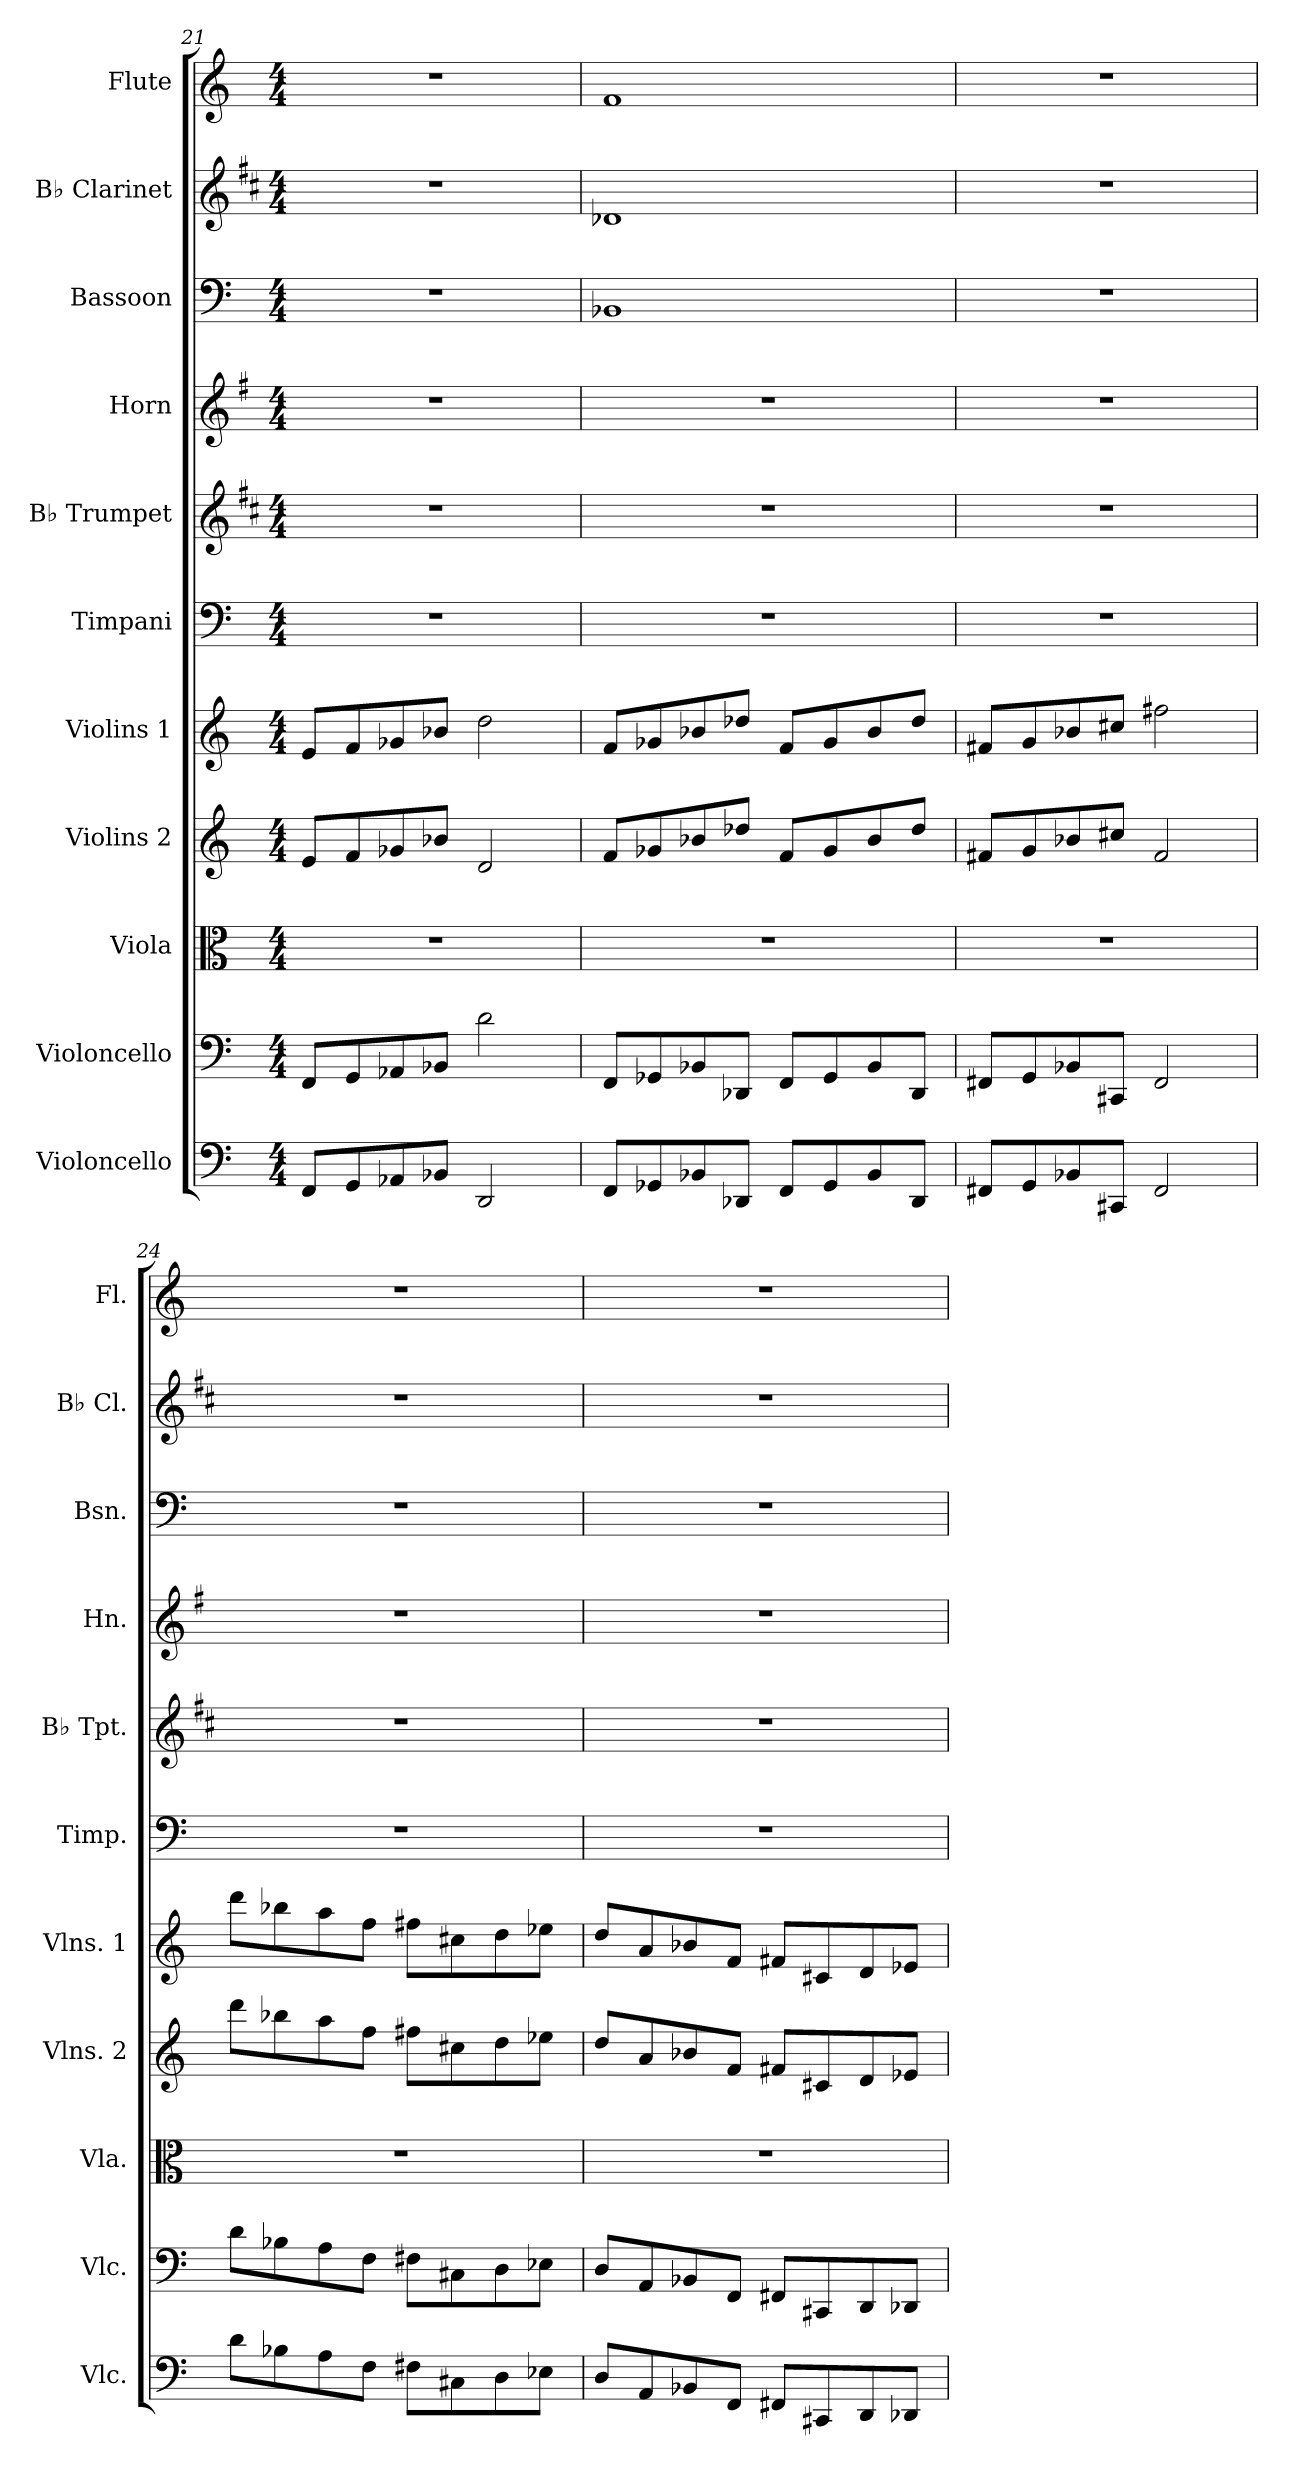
**kern	**kern	**kern	**kern	**kern	**kern	**kern	**kern	**kern	**kern	**kern
*part11	*part10	*part9	*part8	*part7	*part6	*part5	*part4	*part3	*part2	*part1
*staff11	*staff10	*staff9	*staff8	*staff7	*staff6	*staff5	*staff4	*staff3	*staff2	*staff1
*I"Violoncello	*I"Violoncello	*I"Viola	*I"Violins 2	*I"Violins 1	*I"Timpani	*I"B♭ Trumpet	*I"Horn	*I"Bassoon	*I"B♭ Clarinet	*I"Flute
*I'Vlc.	*I'Vlc.	*I'Vla.	*I'Vlns. 2	*I'Vlns. 1	*I'Timp.	*I'B♭ Tpt.	*I'Hn.	*I'Bsn.	*I'B♭ Cl.	*I'Fl.
*clefF4	*clefF4	*clefC3	*clefG2	*clefG2	*clefF4	*clefG2	*clefG2	*clefF4	*clefG2	*clefG2
*	*	*	*	*	*	*ITrd1c2	*ITrd4c7	*	*ITrd1c2	*
*k[]	*k[]	*k[]	*k[]	*k[]	*k[]	*k[]	*k[]	*k[]	*k[]	*k[]
*C:	*C:	*C:	*C:	*C:	*C:	*C:	*C:	*C:	*C:	*C:
*M4/4	*M4/4	*M4/4	*M4/4	*M4/4	*M4/4	*M4/4	*M4/4	*M4/4	*M4/4	*M4/4
=21	=21	=21	=21	=21	=21	=21	=21	=21	=21	=21
8FF/L	8FF/L	1r	8e/L	8e/L	1r	1r	1r	1r	1r	1r
8GG/	8GG/	.	8f/	8f/	.	.	.	.	.	.
8AA-X/	8AA-X/	.	8g-X/	8g-X/	.	.	.	.	.	.
8BB-X/J	8BB-X/J	.	8b-X/J	8b-X/J	.	.	.	.	.	.
2DD/	2d\	.	2d/	2dd\	.	.	.	.	.	.
=22	=22	=22	=22	=22	=22	=22	=22	=22	=22	=22
8FF/L	8FF/L	1r	8f/L	8f/L	1r	1r	1r	1BB-X	1c-X	1f
8GG-X/	8GG-X/	.	8g-X/	8g-X/	.	.	.	.	.	.
8BB-X/	8BB-X/	.	8b-X/	8b-X/	.	.	.	.	.	.
8DD-X/J	8DD-X/J	.	8dd-X/J	8dd-X/J	.	.	.	.	.	.
8FF/L	8FF/L	.	8f/L	8f/L	.	.	.	.	.	.
8GG-/	8GG-/	.	8g-/	8g-/	.	.	.	.	.	.
8BB-/	8BB-/	.	8b-/	8b-/	.	.	.	.	.	.
8DD-/J	8DD-/J	.	8dd-/J	8dd-/J	.	.	.	.	.	.
!!LO:PB:g=z
=23	=23	=23	=23	=23	=23	=23	=23	=23	=23	=23
8FF#X/L	8FF#X/L	1r	8f#X/L	8f#X/L	1r	1r	1r	1r	1r	1r
8GG/	8GG/	.	8g/	8g/	.	.	.	.	.	.
8BB-X/	8BB-X/	.	8b-X/	8b-X/	.	.	.	.	.	.
8CC#X/J	8CC#X/J	.	8cc#X/J	8cc#X/J	.	.	.	.	.	.
2FF#/	2FF#/	.	2f#/	2ff#X\	.	.	.	.	.	.
=24	=24	=24	=24	=24	=24	=24	=24	=24	=24	=24
8d\L	8d\L	1r	8ddd\L	8ddd\L	1r	1r	1r	1r	1r	1r
8B-X\	8B-X\	.	8bb-X\	8bb-X\	.	.	.	.	.	.
8A\	8A\	.	8aa\	8aa\	.	.	.	.	.	.
8F\J	8F\J	.	8ff\J	8ff\J	.	.	.	.	.	.
8F#X\L	8F#X\L	.	8ff#X\L	8ff#X\L	.	.	.	.	.	.
8C#X\	8C#X\	.	8cc#X\	8cc#X\	.	.	.	.	.	.
8D\	8D\	.	8dd\	8dd\	.	.	.	.	.	.
8E-X\J	8E-X\J	.	8ee-X\J	8ee-X\J	.	.	.	.	.	.
=25	=25	=25	=25	=25	=25	=25	=25	=25	=25	=25
8D/L	8D/L	1r	8dd/L	8dd/L	1r	1r	1r	1r	1r	1r
8AA/	8AA/	.	8a/	8a/	.	.	.	.	.	.
8BB-X/	8BB-X/	.	8b-X/	8b-X/	.	.	.	.	.	.
8FF/J	8FF/J	.	8f/J	8f/J	.	.	.	.	.	.
8FF#X/L	8FF#X/L	.	8f#X/L	8f#X/L	.	.	.	.	.	.
8CC#X/	8CC#X/	.	8c#X/	8c#X/	.	.	.	.	.	.
8DD/	8DD/	.	8d/	8d/	.	.	.	.	.	.
8DD-X/J	8DD-X/J	.	8e-X/J	8e-X/J	.	.	.	.	.	.
=	=	=	=	=	=	=	=	=	=	=
*-	*-	*-	*-	*-	*-	*-	*-	*-	*-	*-
